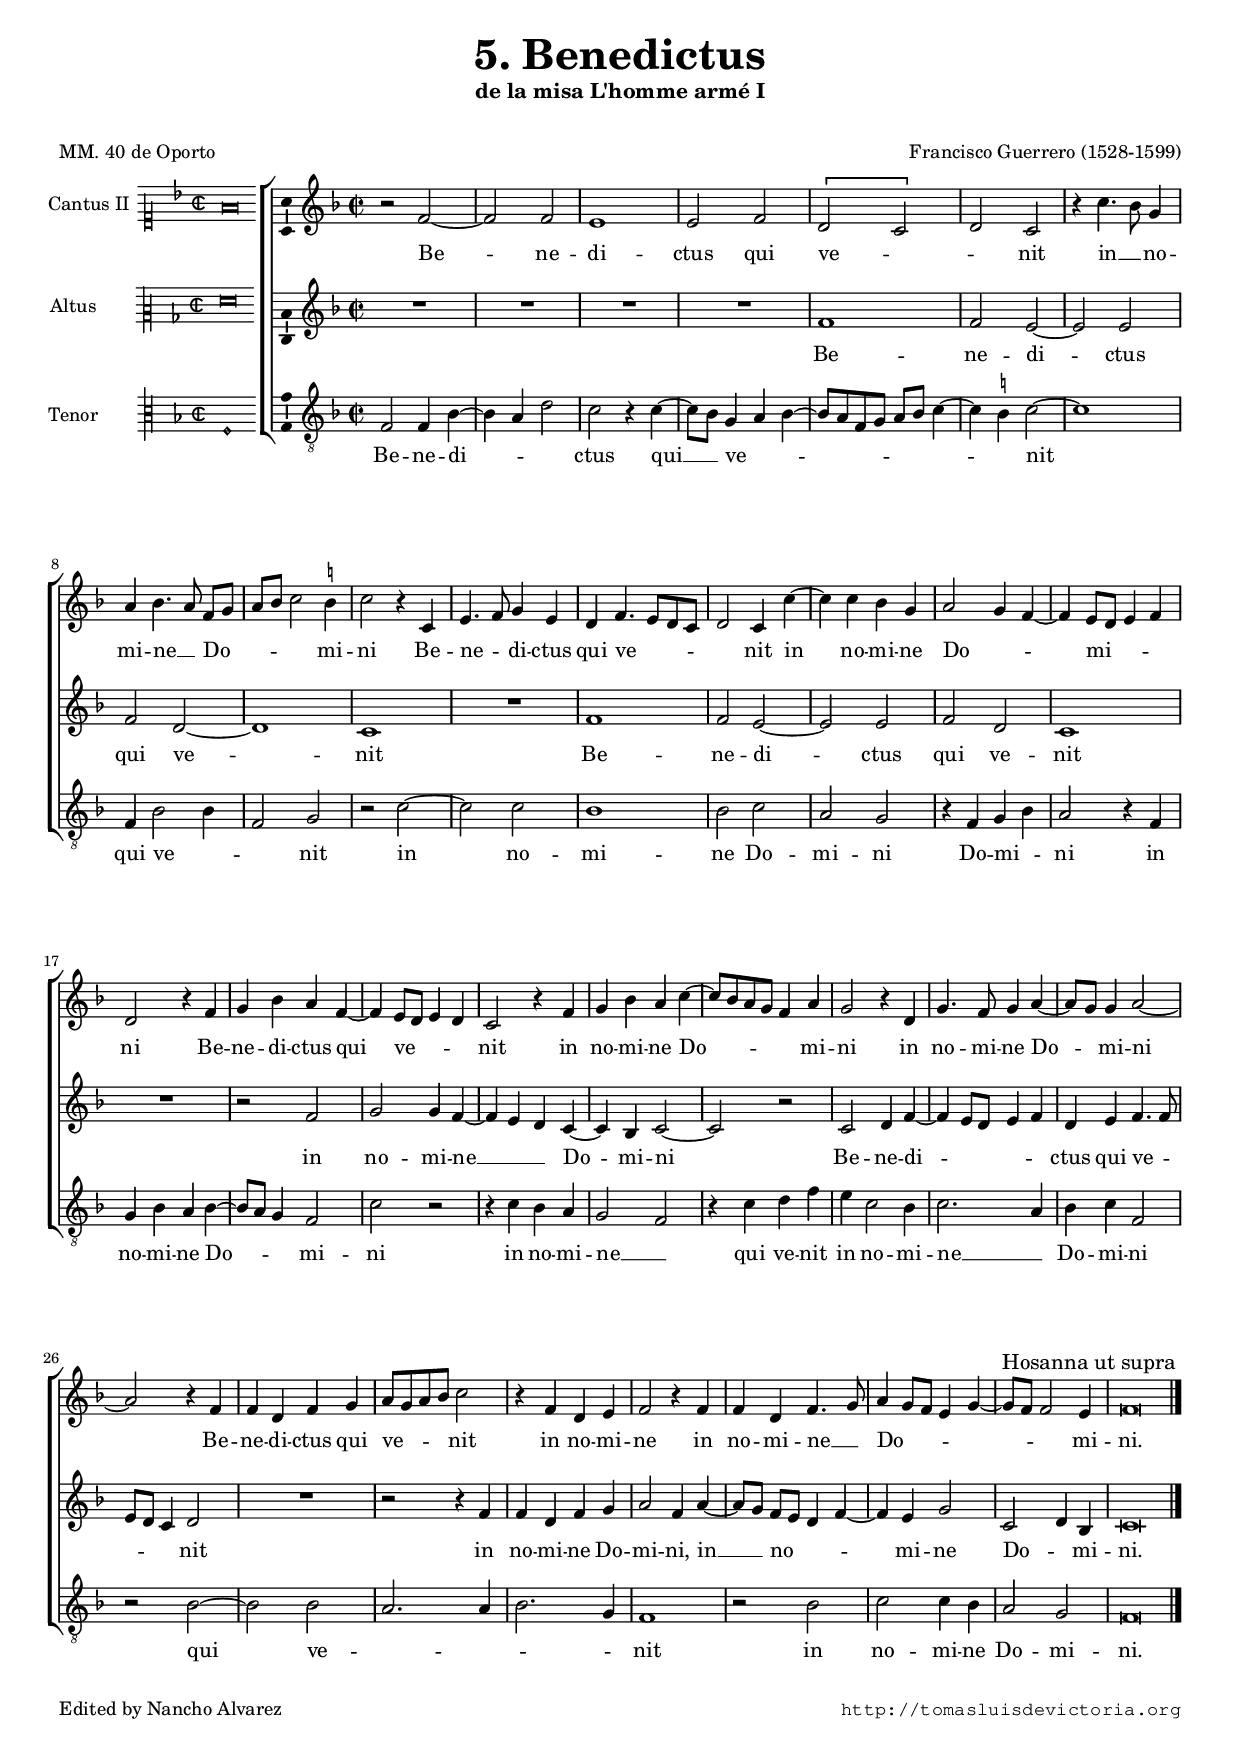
\version "2.18.0"

#(set-default-paper-size "a4")
#(set-global-staff-size 16.3)
#(ly:set-option 'point-and-click #f)
%mobile -s15.5 -i3.5

italicas=\override LyricText.font-shape = #'italic
rectas=\override LyricText.font-shape = #'upright
ss=\once \set suggestAccidentals = ##t
incipitwidth = 20

htitle="L'homme armé I: Benedictus"
hcomposer="Guerrero"

\header {
	title=\markup{\fontsize #3 "5. Benedictus"}
	subtitle="de la misa L'homme armé I"
	subsubtitle=\markup{\null \vspace #1 } 
	composer="Francisco Guerrero (1528-1599)"
        pdfauthor=\composer
	%opus="(-)"
	poet="MM. 40 de Oporto"
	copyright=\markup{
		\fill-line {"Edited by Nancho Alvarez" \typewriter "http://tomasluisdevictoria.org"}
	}
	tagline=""
}

global={\key f \major \time 2/2 \skip 1*34 \bar "|." }


cantusdos=\relative c'{
	r2 f ~
	f f
	e1
	e2 f
	\[d c\]
	d c
	r4 c'4. bes8 g4
	a bes4. a8 f[ g]
	a bes c2 \ss b4
	c2 r4 c,
	e4. f8 g4 e
	d f4. e8 d c
	d2 c4 c' ~
	c c bes g
	a2 g4 f ~
	f4 e8 d e4 f
	d2 r4 f
	g bes a f ~
	f e8 d e4 d
	c2 r4 f
	g bes a c ~
	c8 bes a g f4 a
	g2 r4 d 
	g4. f8 g4 a ~
	a8 g g4 a2 ~
	a r4 f
	f d f g
	a8 g a bes c2
	r4 f, d e
	f2 r4 f
	f d f4. g8
	a4 g8 f e4 g ~
	g8 f f2 e4
	f\breve*1/2
	\override Score.RehearsalMark.self-alignment-X = #right
        \override Score.RehearsalMark.break-visibility = #begin-of-line-invisible
        \mark \markup{\smaller "Hosanna ut supra"}
}

altus=\relative c'{
	R1*4
	f1
	f2 e ~
	e e 
	f d ~
	d1
	c
	R1
	f1
	f2 e ~
	e e
	f d
	c1
	R1
	r2 f
	g g4 f ~
	f e d c ~
	c bes c2 ~
	c r
	c d4 f ~
	f e8 d e4 f
	d e f4. f8
	e8 d c4 d2
	R1
	r2 r4 f
	f d f g
	a2 f4 a ~
	a8[ g] f[ e] d4 f ~
	f e g2
	c,2 d4 bes
	c\breve*1/2
}

tenor=\relative c{
	f2 f4 bes ~
	bes a d2
	c r4 c ~
	c8 bes g4 a bes ~
	bes8 a f g a bes c4 ~
	c \ss b c2 ~
	c1
	f,4 bes2 bes4
	f2 g
	r2 c ~
	c c
	bes1
	bes2 c
	a g
	r4 f g bes
	a2 r4 f
	g bes a bes ~
	bes8 a g4 f2
	c'2 r
	r4 c bes a
	g2 f
	r4 c' d f
	e c2 bes4
	c2. a4
	bes c f,2
	r2 bes ~
	bes bes 
	a2. a4
	bes2. g4
	f1
	r2 bes
	c c4 bes
	a2 g
	f\breve*1/2
}


textocantusdos=\lyricmode{
Be -- ne -- di -- ctus qui ve -- _ _ nit
in __ _ no -- mi -- ne __ _ Do -- _ _ _ _ mi -- ni
Be -- ne -- _ di -- ctus qui ve -- _ _ _ _ nit
in no -- mi -- ne Do -- _ _ mi -- _ _ _ ni
Be -- ne -- di -- ctus qui ve -- _ _ _ nit
in no -- mi -- ne Do -- _ _ _ _ mi -- ni
in no -- mi -- ne Do -- _ mi -- ni
Be -- ne -- di -- ctus qui ve -- _ _ _ nit
in no -- mi -- ne
in no -- mi -- ne __ _ Do -- _ _ _ _ _ _ mi -- ni.
}

textoaltus=\lyricmode{
Be -- ne -- di -- ctus qui ve -- nit
Be -- ne -- di -- ctus qui ve -- nit
in no -- mi -- ne __ _ _ Do -- mi -- ni
Be -- ne -- di -- _ _ _ _ ctus qui ve -- _ _ _ _ nit
in no -- mi -- ne Do -- mi -- ni,
in __ _ no -- _ _ _ mi -- ne Do -- _ mi -- ni.
}

textotenor=\lyricmode{
Be -- ne -- di -- _ _ ctus
qui __ _ ve -- _ _ _ _ _ _ _ _ _ nit
qui ve -- _ _ nit
in no -- mi -- ne Do -- mi -- ni
Do -- mi -- _ ni
in no -- mi -- ne Do -- _ _ mi -- ni
in no -- mi -- ne __ _ 
qui ve -- nit in no -- mi -- ne __ _ Do -- mi -- ni
qui ve -- _ _ _ _ nit
in no -- mi -- ne Do -- mi -- ni.
}


incipitcantusdos=\markup{
	\score{
		{ 
		\set Staff.instrumentName="Cantus II "
		\override NoteHead.style = #'neomensural 
		\override Rest.style = #'neomensural
		\override Staff.TimeSignature.style = #'neomensural
		\cadenzaOn 
		\clef "petrucci-c1"
		\key f \major
		\time 2/2
		f'\breve
		} 
	\layout {
		\context {\Voice
			\remove Ligature_bracket_engraver
			\consists Mensural_ligature_engraver
		}
		line-width=\incipitwidth
		indent = 0
	}
	}
}


incipitaltus=\markup{
	\score{
		{ 
		\set Staff.instrumentName="Altus       "
		\override NoteHead.style = #'neomensural
		\override Rest.style = #'neomensural
		\override Staff.TimeSignature.style = #'neomensural
		\cadenzaOn 
		\clef "petrucci-c2"
		\key f \major
		\time 2/2
		f'\breve
		} 
	\layout {
		\context {\Voice
			\remove Ligature_bracket_engraver
			\consists Mensural_ligature_engraver
		}
		line-width=\incipitwidth
		indent = 0
	}
	}
}

incipittenor=\markup{
	\score{
		{ 
		\set Staff.instrumentName="Tenor       "
		\override NoteHead.style = #'neomensural 
		\override Rest.style = #'neomensural
		\override Staff.TimeSignature.style = #'neomensural
		\cadenzaOn 
		\clef "petrucci-c3"
		\key f \major
		\time 2/2
		f1
		} 
	\layout {
		\context {\Voice
			\remove Ligature_bracket_engraver
			\consists Mensural_ligature_engraver
		}
		line-width=\incipitwidth
		indent=0
	}
	}
}


\score {\transpose c' c'{
\new ChoirStaff<<

	\new Staff << \global
	\new Voice="v2" {
		\set Staff.instrumentName=\incipitcantusdos
		\clef "treble" 
		\cantusdos }
	\new Lyrics \lyricsto "v2" {\textocantusdos }
	>>

	\new Staff <<\global
	\new Voice="v5" {
		\set Staff.instrumentName=\incipitaltus
		\clef "treble"
		\altus }
	\new Lyrics \lyricsto "v5" {\textoaltus }
	>>
	
	\new Staff <<\global
	\new Voice="v3" {
		\set Staff.instrumentName=\incipittenor
		\clef "G_8"
		\tenor }
	\new Lyrics \lyricsto "v3" {\textotenor }
	>>
	
>>

	}%transpose

\layout{ 
	\context {\Lyrics 
		\override VerticalAxisGroup.staff-affinity = #UP
		\override VerticalAxisGroup.nonstaff-relatedstaff-spacing =
			#'((basic-distance . 0) (minimum-distance . 0) (padding . 1))
		\override LyricText.font-size = #1.2
		\override LyricHyphen.minimum-distance = #0.5
	}
	\context {\Score 
		tempoHideNote = ##t
		\override BarNumber.padding = #2 
	}
	\context {\Voice 
		%melismaBusyProperties = #'()
		%autoBeaming = ##f
	}
	\context {\Staff 
                %\RemoveEmptyStaves
                %\override VerticalAxisGroup.remove-first = ##t
		\override VerticalAxisGroup.staff-staff-spacing =
			#'((basic-distance . 11) (minimum-distance . 0) (padding . 1))
		\consists Ambitus_engraver 
		\override LigatureBracket.padding = #1
	}
}

%\midi { \mtempo }

}


\paper{
	evenHeaderMarkup=\markup  \fill-line { \fromproperty #'page:page-number-string \htitle \hcomposer }
	oddHeaderMarkup= \markup  \fill-line { \on-the-fly #not-first-page \hcomposer \on-the-fly #not-first-page \htitle \on-the-fly #not-first-page \fromproperty #'page:page-number-string }
	%system-count=20
	%page-count = 8
	ragged-last-bottom = ##f
	indent=3.6\cm
	system-system-spacing =
	#'((basic-distance . 20) (minimum-distance . 0) (padding . 5))
	top-system-spacing = % header
	#'((basic-distance . 9) (minimum-distance . 0) (padding . 0))
	last-bottom-spacing = % footer
	#'((basic-distance . 12) (minimum-distance . 0) (padding . 0))
	markup-system-spacing.padding = #1.5

first-page-number=21
}